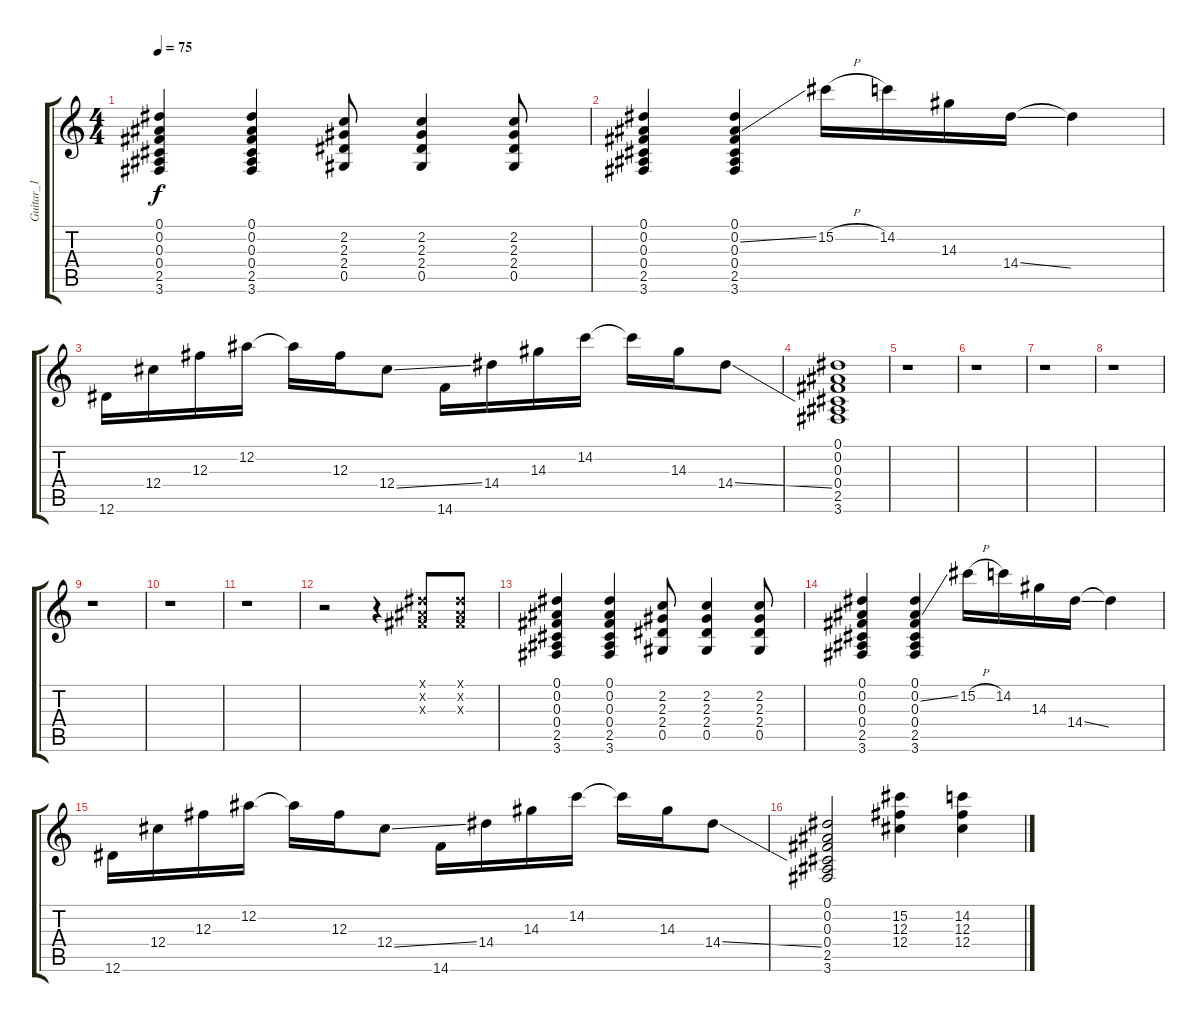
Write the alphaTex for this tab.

\track ("Guitar_1" "Guitar_1") {instrument distortionguitar}
\staff {score tabs}
\tuning (Eb4 Bb3 Gb3 Db3 Ab2 Eb2) {hide}
\ts (4 4)
\tempo 75
\clef g2
\ks c
(0.1 0.2 0.3 0.4 2.5 3.6).4{dy f} (0.1 0.2 0.3 0.4 2.5 3.6).4 (2.2 2.3 2.4 0.5).8 (2.2 2.3 2.4 0.5).4 (2.2 2.3 2.4 0.5).8 |
(0.1 0.2 0.3 0.4 2.5 3.6).4 (0.1 0.2{ss} 0.3 0.4 2.5 3.6).4 15.2{h}.16 14.2.16 14.3.16 14.4{ss}.16 14.4{t}.4 |
12.6.16 12.4.16 12.3.16 12.2.16 12.2{t}.16 12.3.16 12.4{ss}.8 14.6.16 14.4.16 14.3.16 14.2.16 14.2{t}.16 14.3.16 14.4{ss}.8 |
(0.1 0.2 0.3 0.4 2.5 3.6).1 |
r.1 |
r.1 |
r.1 |
r.1 |
r.1 |
r.1 |
r.1 |
r.2 r.4 (0.1{x} 0.2{x} 0.3{x}).8 (0.1{x} 0.2{x} 0.3{x}).8 |
(0.1 0.2 0.3 0.4 2.5 3.6).4 (0.1 0.2 0.3 0.4 2.5 3.6).4 (2.2 2.3 2.4 0.5).8 (2.2 2.3 2.4 0.5).4 (2.2 2.3 2.4 0.5).8 |
(0.1 0.2 0.3 0.4 2.5 3.6).4 (0.1 0.2{ss} 0.3 0.4 2.5 3.6).4 15.2{h}.16 14.2.16 14.3.16 14.4{ss}.16 14.4{t}.4 |
12.6.16 12.4.16 12.3.16 12.2.16 12.2{t}.16 12.3.16 12.4{ss}.8 14.6.16 14.4.16 14.3.16 14.2.16 14.2{t}.16 14.3.16 14.4{ss}.8 |
(0.1 0.2 0.3 0.4 2.5 3.6).2 (15.2 12.3 12.4).4 (14.2 12.3 12.4).4
